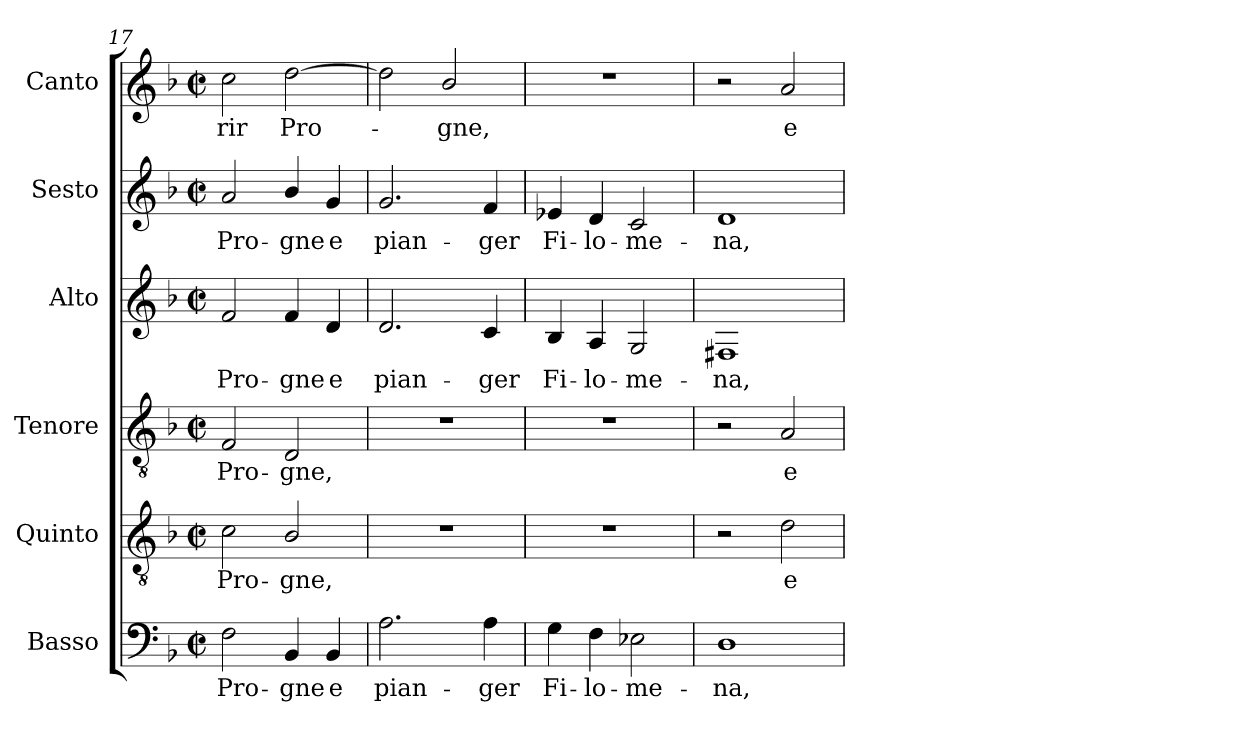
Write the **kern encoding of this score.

**kern	**text	**kern	**text	**kern	**text	**kern	**text	**kern	**text	**kern	**text
*part6	*part6	*part5	*part5	*part4	*part4	*part3	*part3	*part2	*part2	*part1	*part1
*staff6	*staff6	*staff5	*staff5	*staff4	*staff4	*staff3	*staff3	*staff2	*staff2	*staff1	*staff1
*I"Basso	*	*I"Quinto	*	*I"Tenore	*	*I"Alto	*	*I"Sesto	*	*I"Canto	*
*I'B.	*	*I'T.	*	*I'T.	*	*I'A.	*	*I'S.	*	*	*
*clefF4	*	*clefGv2	*	*clefGv2	*	*clefG2	*	*clefG2	*	*clefG2	*
*	*	*ITrd7c12	*	*ITrd7c12	*	*	*	*	*	*	*
*k[b-]	*	*k[b-]	*	*k[b-]	*	*k[b-]	*	*k[b-]	*	*k[b-]	*
*F:	*	*F:	*	*F:	*	*F:	*	*F:	*	*F:	*
*M2/2	*	*M2/2	*	*M2/2	*	*M2/2	*	*M2/2	*	*M2/2	*
*met(c|)	*	*met(c|)	*	*met(c|)	*	*met(c|)	*	*met(c|)	*	*met(c|)	*
=17	=17	=17	=17	=17	=17	=17	=17	=17	=17	=17	=17
!	!LO:LY:b:color=#000000	!	!	!	!	!	!	!	!	!	!
!	!	!	!LO:LY:b:color=#000000	!	!	!	!	!	!	!	!
!	!	!	!	!	!LO:LY:b:color=#000000	!	!	!	!	!	!
!	!	!	!	!	!	!	!LO:LY:b:color=#000000	!	!	!	!
!	!	!	!	!	!	!	!	!	!LO:LY:b:color=#000000	!	!
!	!	!	!	!	!	!	!	!	!	!	!LO:LY:b:color=#000000
2Fi\	Pro-	2Ci\	Pro-	2FFi/	Pro-	2fi/	Pro-	2ai/	Pro-	2cci\	-rir
!	!LO:LY:b:color=#000000	!	!	!	!	!	!	!	!	!	!
!	!	!	!LO:LY:b:color=#000000	!	!	!	!	!	!	!	!
!	!	!	!	!	!LO:LY:b:color=#000000	!	!	!	!	!	!
!	!	!	!	!	!	!	!LO:LY:b:color=#000000	!	!	!	!
!	!	!	!	!	!	!	!	!	!LO:LY:b:color=#000000	!	!
!	!	!	!	!	!	!	!	!	!	!	!LO:LY:b:color=#000000
4BB-i/	-gne	2BB-i/	-gne,	2DDi/	-gne,	4fi/	-gne	4b-i/	-gne	[2ddi\	Pro-
!	!LO:LY:b:color=#000000	!	!	!	!	!	!	!	!	!	!
!	!	!	!	!	!	!	!LO:LY:b:color=#000000	!	!	!	!
!	!	!	!	!	!	!	!	!	!LO:LY:b:color=#000000	!	!
4BB-i/	e	.	.	.	.	4di/	e	4gi/	e	.	.
=18	=18	=18	=18	=18	=18	=18	=18	=18	=18	=18	=18
!	!LO:LY:b:color=#000000	!	!	!	!	!	!	!	!	!	!
!	!	!	!	!	!	!	!LO:LY:b:color=#000000	!	!	!	!
!	!	!	!	!	!	!	!	!	!LO:LY:b:color=#000000	!	!
2.Ai\	pian-	1r	.	1r	.	2.di/	pian-	2.gi/	pian-	2ddi\]	.
!	!	!	!	!	!	!	!	!	!	!	!LO:LY:b:color=#000000
.	.	.	.	.	.	.	.	.	.	2b-i/	-gne,
!	!LO:LY:b:color=#000000	!	!	!	!	!	!	!	!	!	!
!	!	!	!	!	!	!	!LO:LY:b:color=#000000	!	!	!	!
!	!	!	!	!	!	!	!	!	!LO:LY:b:color=#000000	!	!
4Ai\	-ger	.	.	.	.	4ci/	-ger	4fi/	-ger	.	.
=19	=19	=19	=19	=19	=19	=19	=19	=19	=19	=19	=19
!	!LO:LY:b:color=#000000	!	!	!	!	!	!	!	!	!	!
!	!	!	!	!	!	!	!LO:LY:b:color=#000000	!	!	!	!
!	!	!	!	!	!	!	!	!	!LO:LY:b:color=#000000	!	!
4Gi\	Fi-	1r	.	1r	.	4B-i/	Fi-	4e-Xi/	Fi-	1r	.
!	!LO:LY:b:color=#000000	!	!	!	!	!	!	!	!	!	!
!	!	!	!	!	!	!	!LO:LY:b:color=#000000	!	!	!	!
!	!	!	!	!	!	!	!	!	!LO:LY:b:color=#000000	!	!
4Fi\	-lo-	.	.	.	.	4Ai/	-lo-	4di/	-lo-	.	.
!	!LO:LY:b:color=#000000	!	!	!	!	!	!	!	!	!	!
!	!	!	!	!	!	!	!LO:LY:b:color=#000000	!	!	!	!
!	!	!	!	!	!	!	!	!	!LO:LY:b:color=#000000	!	!
2E-Xi\	-me-	.	.	.	.	2Gi/	-me-	2ci/	-me-	.	.
=20	=20	=20	=20	=20	=20	=20	=20	=20	=20	=20	=20
!	!LO:LY:b:color=#000000	!	!	!	!	!	!	!	!	!	!
!	!	!	!	!	!	!	!LO:LY:b:color=#000000	!	!	!	!
!	!	!	!	!	!	!	!	!	!LO:LY:b:color=#000000	!	!
1Di	-na,	2r	.	2r	.	1F#Xi	-na,	1di	-na,	2r	.
!	!	!	!LO:LY:b:color=#000000	!	!	!	!	!	!	!	!
!	!	!	!	!	!LO:LY:b:color=#000000	!	!	!	!	!	!
!	!	!	!	!	!	!	!	!	!	!	!LO:LY:b:color=#000000
.	.	2Di\	e	2AAi/	e	.	.	.	.	2ai/	e
=	=	=	=	=	=	=	=	=	=	=	=
*-	*-	*-	*-	*-	*-	*-	*-	*-	*-	*-	*-
